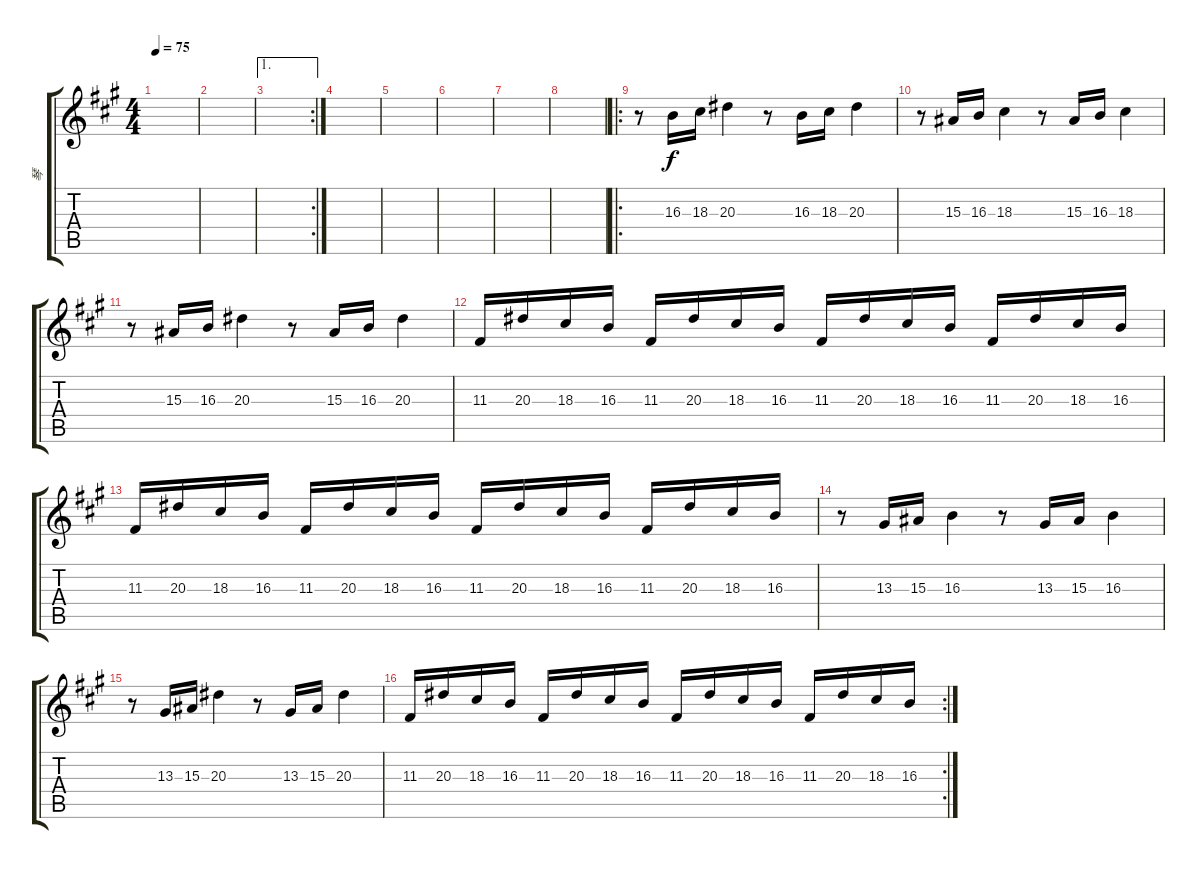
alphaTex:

\track ("琴" "琴") {instrument vibraphone}
\staff {score tabs}
\tuning (E4 B3 G3 D3 A2 E2) {hide}
\ts (4 4)
\tempo 75
\clef g2
\ks a
|
|
\ae 1
\rc 2
|
|
|
|
|
|
\ro
r.8 16.3.16 18.3.16 20.3.4 r.8 16.3.16 18.3.16 20.3.4 |
r.8 15.3.16 16.3.16 18.3.4 r.8 15.3.16 16.3.16 18.3.4 |
r.8 15.3.16 16.3.16 20.3.4 r.8 15.3.16 16.3.16 20.3.4 |
11.3.16 20.3.16 18.3.16 16.3.16 11.3.16 20.3.16 18.3.16 16.3.16 11.3.16 20.3.16 18.3.16 16.3.16 11.3.16 20.3.16 18.3.16 16.3.16 |
11.3.16 20.3.16 18.3.16 16.3.16 11.3.16 20.3.16 18.3.16 16.3.16 11.3.16 20.3.16 18.3.16 16.3.16 11.3.16 20.3.16 18.3.16 16.3.16 |
r.8 13.3.16 15.3.16 16.3.4 r.8 13.3.16 15.3.16 16.3.4 |
r.8 13.3.16 15.3.16 20.3.4 r.8 13.3.16 15.3.16 20.3.4 |
\rc 2
11.3.16 20.3.16 18.3.16 16.3.16 11.3.16 20.3.16 18.3.16 16.3.16 11.3.16 20.3.16 18.3.16 16.3.16 11.3.16 20.3.16 18.3.16 16.3.16
